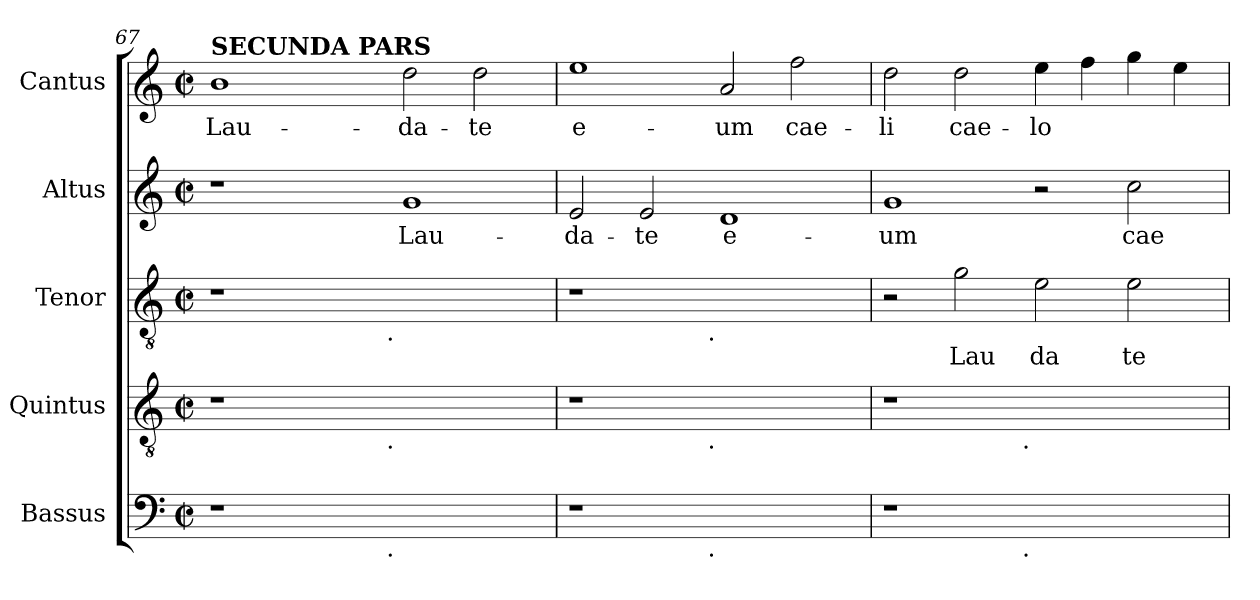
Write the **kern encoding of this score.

**kern	**kern	**kern	**text	**kern	**text	**kern	**text
*part5	*part4	*part3	*part3	*part2	*part2	*part1	*part1
*staff5	*staff4	*staff3	*staff3	*staff2	*staff2	*staff1	*staff1
*I"Bassus	*I"Quintus	*I"Tenor	*	*I"Altus	*	*I"Cantus	*
!!LO:LB:g=z
*clefF4	*clefGv2	*clefGv2	*	*clefG2	*	*clefG2	*
*k[]	*k[]	*k[]	*	*k[]	*	*k[]	*
*C:	*C:	*C:	*	*C:	*	*C:	*
*M2/2	*M2/2	*M2/2	*	*M2/2	*	*M2/2	*
*met(c|)	*met(c|)	*met(c|)	*	*met(c|)	*	*met(c|)	*
=67	=67	=67	=67	=67	=67	=67	=67
!	!	!	!	!	!	!LO:TX:a:B:t=SECUNDA PARS	!
!	!	!	!	!	!	!	!LO:LY:b:cj
*^	*^	*^	*	*	*	*	*
1r	2ryy	1r	2ryy	1r	2ryy	.	1r	.	1b	Lau-
.	4ryy	.	4ryy	.	4ryy	.	.	.	.	.
.	8ryy	.	8ryy	.	8ryy	.	.	.	.	.
.	16ryy	.	16ryy	.	16ryy	.	.	.	.	.
.	64ryy	.	64ryy	.	64ryy	.	.	.	.	.
!	!	!	!	!	!LO:TX:b:t=.	!	!	!	!	!
!	!	!	!LO:TX:b:t=.	!	!	!	!	!	!	!
!	!LO:TX:b:t=.	!	!	!	!	!	!	!	!	!
.	1ryy	.	1ryy	.	1ryy	.	.	.	.	.
!	!	!	!	!	!	!	!	!LO:LY:b:cj	!	!LO:LY:b:cj
1ryy	.	1ryy	.	1ryy	.	.	1g	Lau-	2dd\	-da-
!	!	!	!	!	!	!	!	!	!	!LO:LY:b:cj
.	.	.	.	.	.	.	.	.	2dd\	-te
.	32.ryy	.	32.ryy	.	32.ryy	.	.	.	.	.
=68	=68	=68	=68	=68	=68	=68	=68	=68	=68	=68
!	!	!	!	!	!	!	!	!LO:LY:b:cj	!	!LO:LY:b:cj
1r	2ryy	1r	2ryy	1r	2ryy	.	2e/	-da-	1ee	e-
!	!	!	!	!	!	!	!	!LO:LY:b:cj	!	!
.	4...ryy	.	4...ryy	.	4...ryy	.	2e/	-te	.	.
!	!	!	!	!	!LO:TX:b:t=.	!	!	!	!	!
!	!	!	!LO:TX:b:t=.	!	!	!	!	!	!	!
!	!LO:TX:b:t=.	!	!	!	!	!	!	!	!	!
.	1ryy	.	1ryy	.	1ryy	.	.	.	.	.
!	!	!	!	!	!	!	!	!LO:LY:b:cj	!	!LO:LY:b:cj
1ryy	.	1ryy	.	1ryy	.	.	1d	e-	2a/	-um
!	!	!	!	!	!	!	!	!	!	!LO:LY:b:cj
.	.	.	.	.	.	.	.	.	2ff\	cae-
.	32ryy	.	32ryy	.	32ryy	.	.	.	.	.
=69	=69	=69	=69	=69	=69	=69	=69	=69	=69	=69
!	!	!	!	!	!	!	!	!LO:LY:b:cj	!	!LO:LY:b:cj
*	*	*	*	*v	*v	*	*	*	*	*
1r	2ryy	1r	2ryy	2r	.	1g	-um	2dd\	-li
!	!	!	!	!	!LO:LY:b:cj	!	!	!	!LO:LY:b:cj
.	4...ryy	.	4...ryy	2g\	Lau	.	.	2dd\	cae-
!	!	!	!LO:TX:b:t=.	!	!	!	!	!	!
!	!LO:TX:b:t=.	!	!	!	!	!	!	!	!
.	1ryy	.	1ryy	.	.	.	.	.	.
!	!	!	!	!	!LO:LY:b:cj	!	!	!	!LO:LY:b:cj
1ryy	.	1ryy	.	2e\	da	2r	.	4ee\	-lo-
!	!	!	!	!	!	!	!	!	!LO:LY:b:cj
.	.	.	.	.	.	.	.	4ff\	--
!	!	!	!	!	!LO:LY:b:cj	!	!LO:LY:b:cj	!	!LO:LY:b:cj
.	.	.	.	2e\	te	2cc\	cae-	4gg\	--
!	!	!	!	!	!	!	!	!	!LO:LY:b:cj
.	.	.	.	.	.	.	.	4ee\	--
.	32ryy	.	32ryy	.	.	.	.	.	.
*v	*v	*	*	*	*	*	*	*	*
*	*v	*v	*	*	*	*	*	*
=	=	=	=	=	=	=	=
*-	*-	*-	*-	*-	*-	*-	*-
